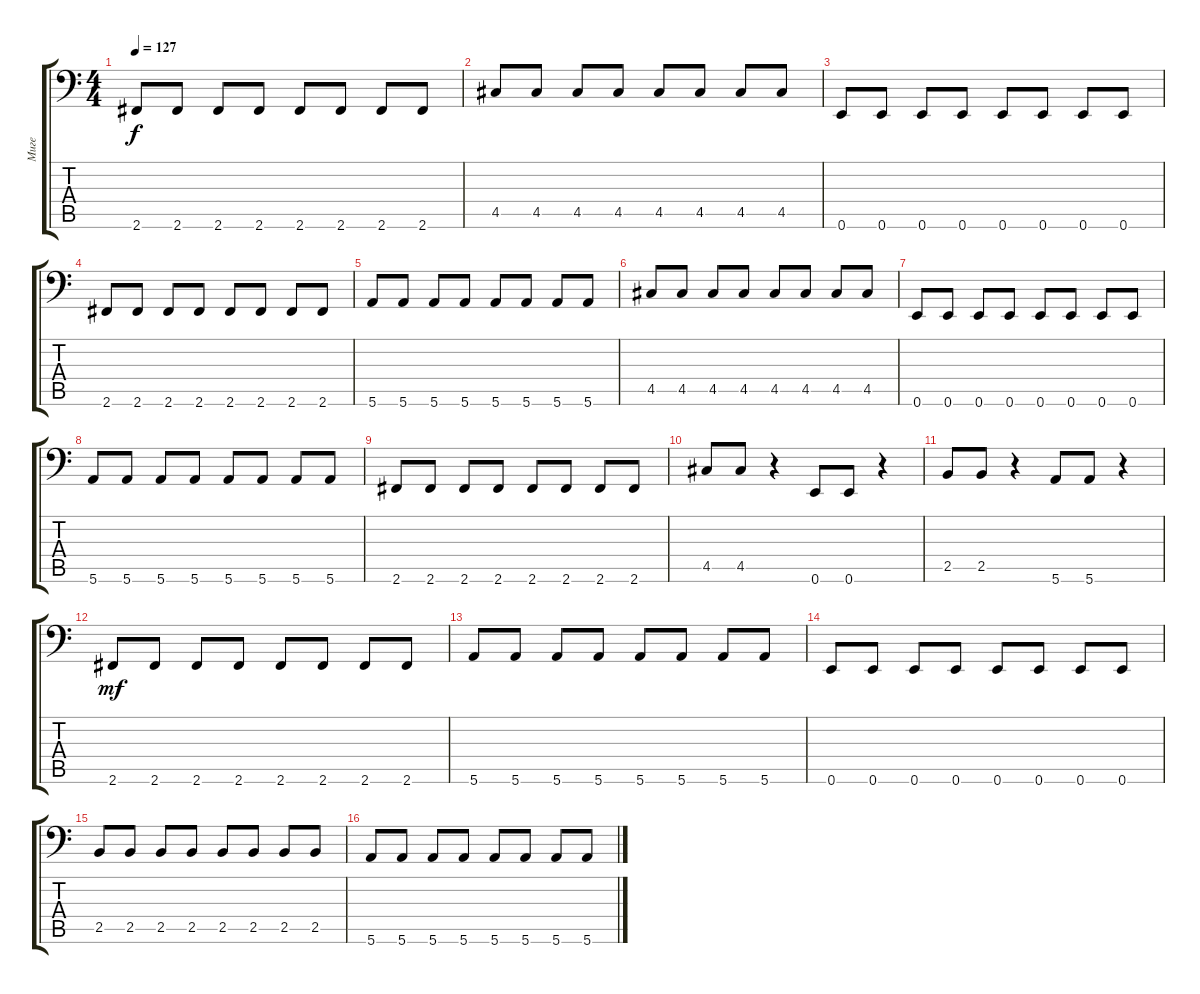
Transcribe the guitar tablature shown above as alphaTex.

\track ("Миге" "Миге") {instrument electricbassfinger}
\staff {score tabs}
\tuning (E3 B2 G2 D2 A1 E1) {hide}
\ts (4 4)
\tempo 127
\clef f4
\ks c
2.6.8{dy f} 2.6.8 2.6.8 2.6.8 2.6.8 2.6.8 2.6.8 2.6.8 |
4.5.8 4.5.8 4.5.8 4.5.8 4.5.8 4.5.8 4.5.8 4.5.8 |
0.6.8 0.6.8 0.6.8 0.6.8 0.6.8 0.6.8 0.6.8 0.6.8 |
2.6.8 2.6.8 2.6.8 2.6.8 2.6.8 2.6.8 2.6.8 2.6.8 |
5.6.8 5.6.8 5.6.8 5.6.8 5.6.8 5.6.8 5.6.8 5.6.8 |
4.5.8 4.5.8 4.5.8 4.5.8 4.5.8 4.5.8 4.5.8 4.5.8 |
0.6.8 0.6.8 0.6.8 0.6.8 0.6.8 0.6.8 0.6.8 0.6.8 |
5.6.8 5.6.8 5.6.8 5.6.8 5.6.8 5.6.8 5.6.8 5.6.8 |
2.6.8 2.6.8 2.6.8 2.6.8 2.6.8 2.6.8 2.6.8 2.6.8 |
4.5.8 4.5.8 r.4 0.6.8 0.6.8 r.4 |
2.5.8 2.5.8 r.4 5.6.8 5.6.8 r.4 |
2.6.8{dy mf} 2.6.8 2.6.8 2.6.8 2.6.8 2.6.8 2.6.8 2.6.8 |
5.6.8 5.6.8 5.6.8 5.6.8 5.6.8 5.6.8 5.6.8 5.6.8 |
0.6.8 0.6.8 0.6.8 0.6.8 0.6.8 0.6.8 0.6.8 0.6.8 |
2.5.8 2.5.8 2.5.8 2.5.8 2.5.8 2.5.8 2.5.8 2.5.8 |
5.6.8 5.6.8 5.6.8 5.6.8 5.6.8 5.6.8 5.6.8 5.6.8
